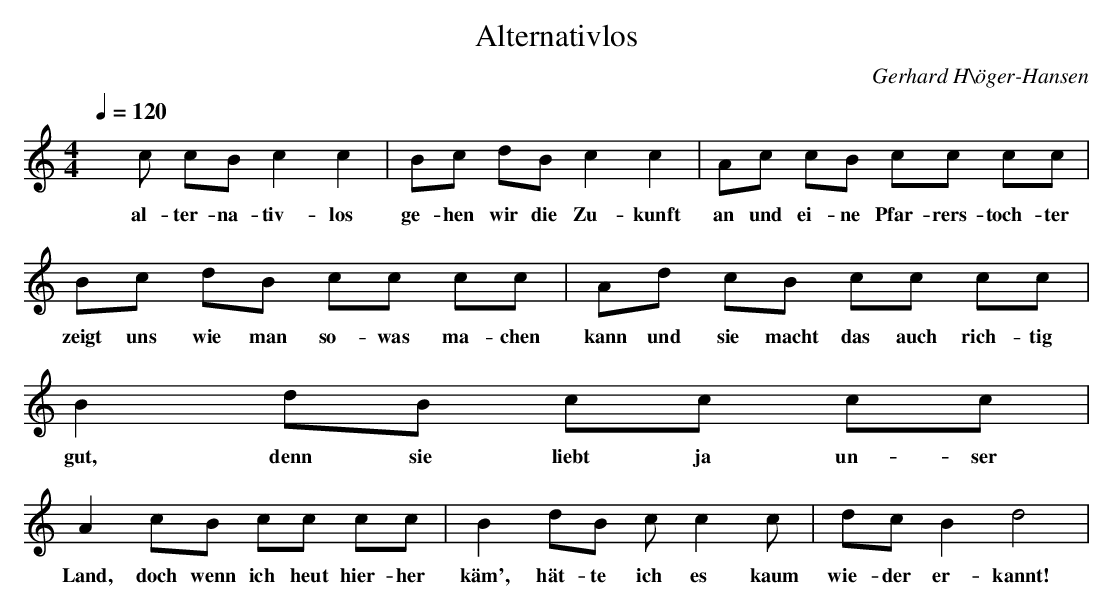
X:1
T: Alternativlos
C: Gerhard H\\\"oger-Hansen
M: 4/4
L: 1/8
Q:1/4=120
K:C % 0 sharps
xc cB c2 c2| Bc dB c2 c2| Ac cB cc cc| $
w:al-ter-na-tiv-los ge-hen wir die Zu-kunft an und ei-ne Pfar-rers-toch-ter
Bc dB cc cc| Ad cB cc cc| B2 dB cc cc| $
w:zeigt uns wie man so-was ma-chen kann und sie macht das auch rich-tig gut, denn sie liebt ja un-ser
A2 cB cc cc| B2 dB cc2c| dc B2 d4|
w:Land, doch wenn ich heut hier-her k\\\"am', h\\\"at-te ich es kaum wie-der er-kannt!
